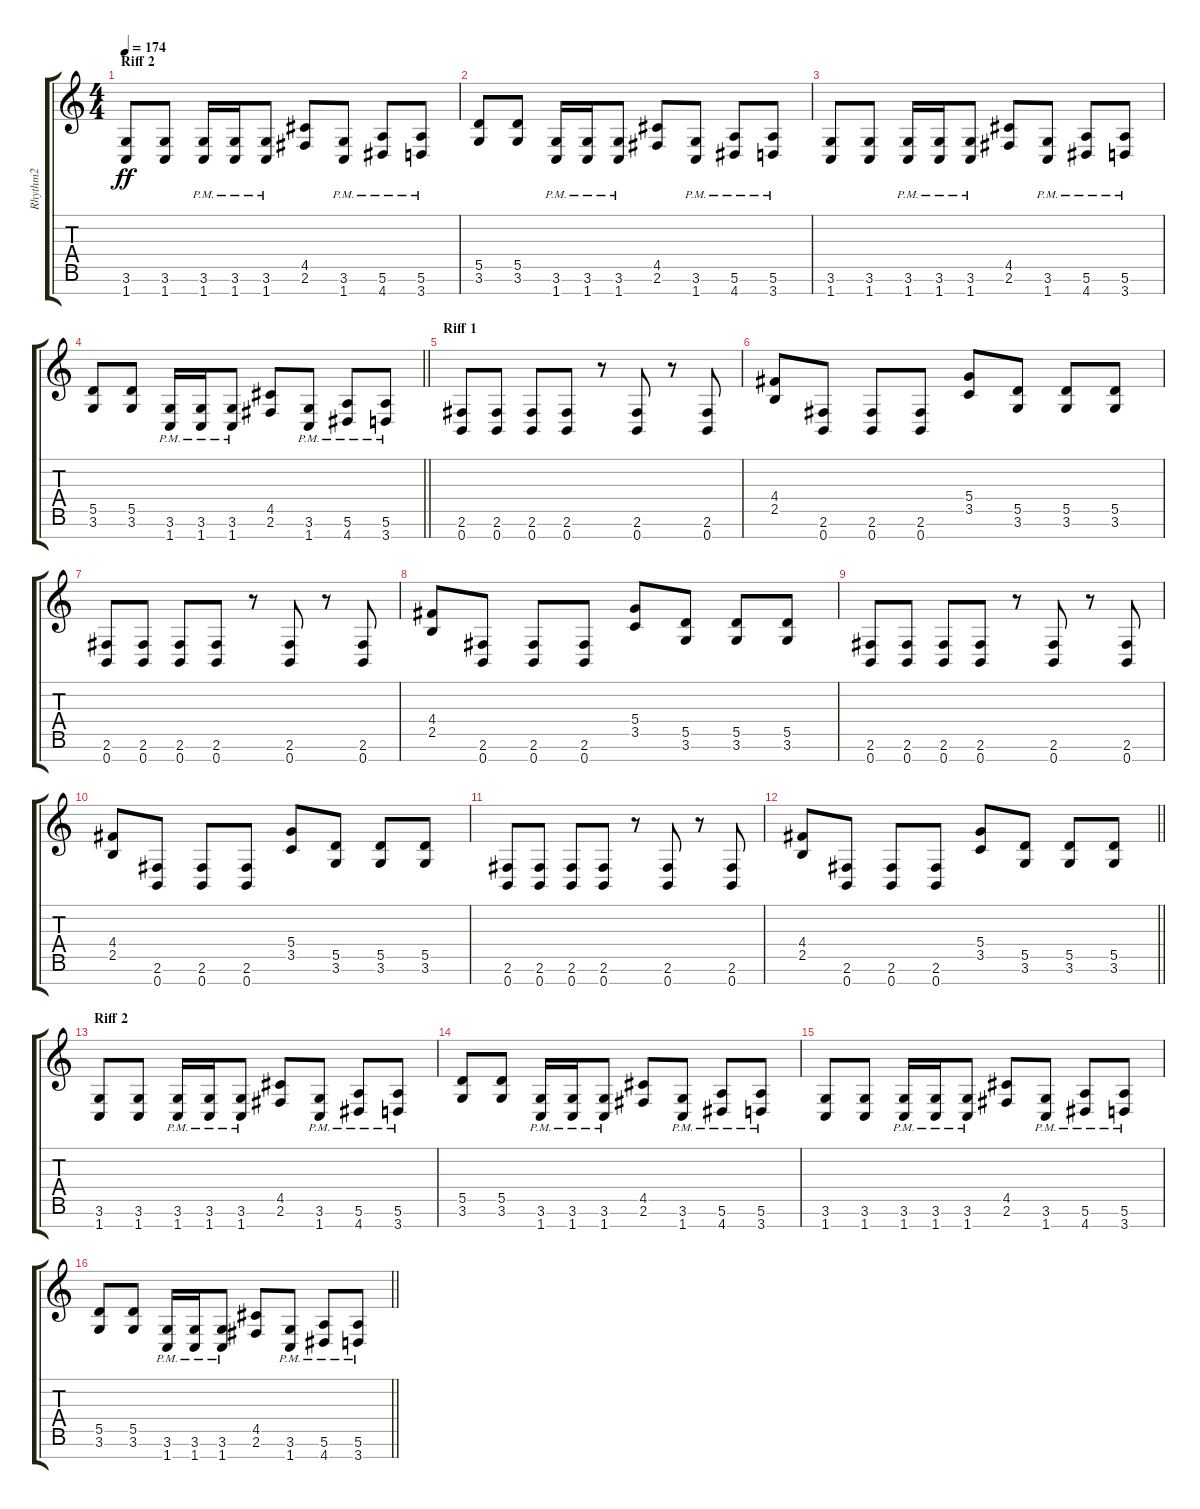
\track ("Rhythm2" "Rhythm2") {instrument overdrivenguitar}
\staff {score tabs}
\tuning (E4 B3 G3 D3 A2 E2 B1) {hide}
\ts (4 4)
\section ("" "Riff 2")
\tempo 174
\clef g2
\ks c
(3.6 1.7).8{dy ff} (3.6 1.7).8 (3.6{pm} 1.7{pm}).16 (3.6{pm} 1.7{pm}).16 (3.6{pm} 1.7{pm}).8 (4.5 2.6).8 (3.6{pm} 1.7{pm}).8 (5.6{pm} 4.7{pm}).8 (5.6{pm} 3.7{pm}).8 |
(5.5 3.6).8 (5.5 3.6).8 (3.6{pm} 1.7{pm}).16 (3.6{pm} 1.7{pm}).16 (3.6{pm} 1.7{pm}).8 (4.5 2.6).8 (3.6{pm} 1.7{pm}).8 (5.6{pm} 4.7{pm}).8 (5.6{pm} 3.7{pm}).8 |
(3.6 1.7).8 (3.6 1.7).8 (3.6{pm} 1.7{pm}).16 (3.6{pm} 1.7{pm}).16 (3.6{pm} 1.7{pm}).8 (4.5 2.6).8 (3.6{pm} 1.7{pm}).8 (5.6{pm} 4.7{pm}).8 (5.6{pm} 3.7{pm}).8 |
\barLineRight lightlight
(5.5 3.6).8 (5.5 3.6).8 (3.6{pm} 1.7{pm}).16 (3.6{pm} 1.7{pm}).16 (3.6{pm} 1.7{pm}).8 (4.5 2.6).8 (3.6{pm} 1.7{pm}).8 (5.6{pm} 4.7{pm}).8 (5.6{pm} 3.7{pm}).8 |
\section ("" "Riff 1")
(2.6 0.7).8 (2.6 0.7).8 (2.6 0.7).8 (2.6 0.7).8 r.8 (2.6 0.7).8 r.8 (2.6 0.7).8 |
(4.4 2.5).8 (2.6 0.7).8 (2.6 0.7).8 (2.6 0.7).8 (5.4 3.5).8 (5.5 3.6).8 (5.5 3.6).8 (5.5 3.6).8 |
(2.6 0.7).8 (2.6 0.7).8 (2.6 0.7).8 (2.6 0.7).8 r.8 (2.6 0.7).8 r.8 (2.6 0.7).8 |
(4.4 2.5).8 (2.6 0.7).8 (2.6 0.7).8 (2.6 0.7).8 (5.4 3.5).8 (5.5 3.6).8 (5.5 3.6).8 (5.5 3.6).8 |
(2.6 0.7).8 (2.6 0.7).8 (2.6 0.7).8 (2.6 0.7).8 r.8 (2.6 0.7).8 r.8 (2.6 0.7).8 |
(4.4 2.5).8 (2.6 0.7).8 (2.6 0.7).8 (2.6 0.7).8 (5.4 3.5).8 (5.5 3.6).8 (5.5 3.6).8 (5.5 3.6).8 |
(2.6 0.7).8 (2.6 0.7).8 (2.6 0.7).8 (2.6 0.7).8 r.8 (2.6 0.7).8 r.8 (2.6 0.7).8 |
\barLineRight lightlight
(4.4 2.5).8 (2.6 0.7).8 (2.6 0.7).8 (2.6 0.7).8 (5.4 3.5).8 (5.5 3.6).8 (5.5 3.6).8 (5.5 3.6).8 |
\section ("" "Riff 2")
(3.6 1.7).8 (3.6 1.7).8 (3.6{pm} 1.7{pm}).16 (3.6{pm} 1.7{pm}).16 (3.6{pm} 1.7{pm}).8 (4.5 2.6).8 (3.6{pm} 1.7{pm}).8 (5.6{pm} 4.7{pm}).8 (5.6{pm} 3.7{pm}).8 |
(5.5 3.6).8 (5.5 3.6).8 (3.6{pm} 1.7{pm}).16 (3.6{pm} 1.7{pm}).16 (3.6{pm} 1.7{pm}).8 (4.5 2.6).8 (3.6{pm} 1.7{pm}).8 (5.6{pm} 4.7{pm}).8 (5.6{pm} 3.7{pm}).8 |
(3.6 1.7).8 (3.6 1.7).8 (3.6{pm} 1.7{pm}).16 (3.6{pm} 1.7{pm}).16 (3.6{pm} 1.7{pm}).8 (4.5 2.6).8 (3.6{pm} 1.7{pm}).8 (5.6{pm} 4.7{pm}).8 (5.6{pm} 3.7{pm}).8 |
\barLineRight lightlight
(5.5 3.6).8 (5.5 3.6).8 (3.6{pm} 1.7{pm}).16 (3.6{pm} 1.7{pm}).16 (3.6{pm} 1.7{pm}).8 (4.5 2.6).8 (3.6{pm} 1.7{pm}).8 (5.6{pm} 4.7{pm}).8 (5.6{pm} 3.7{pm}).8
